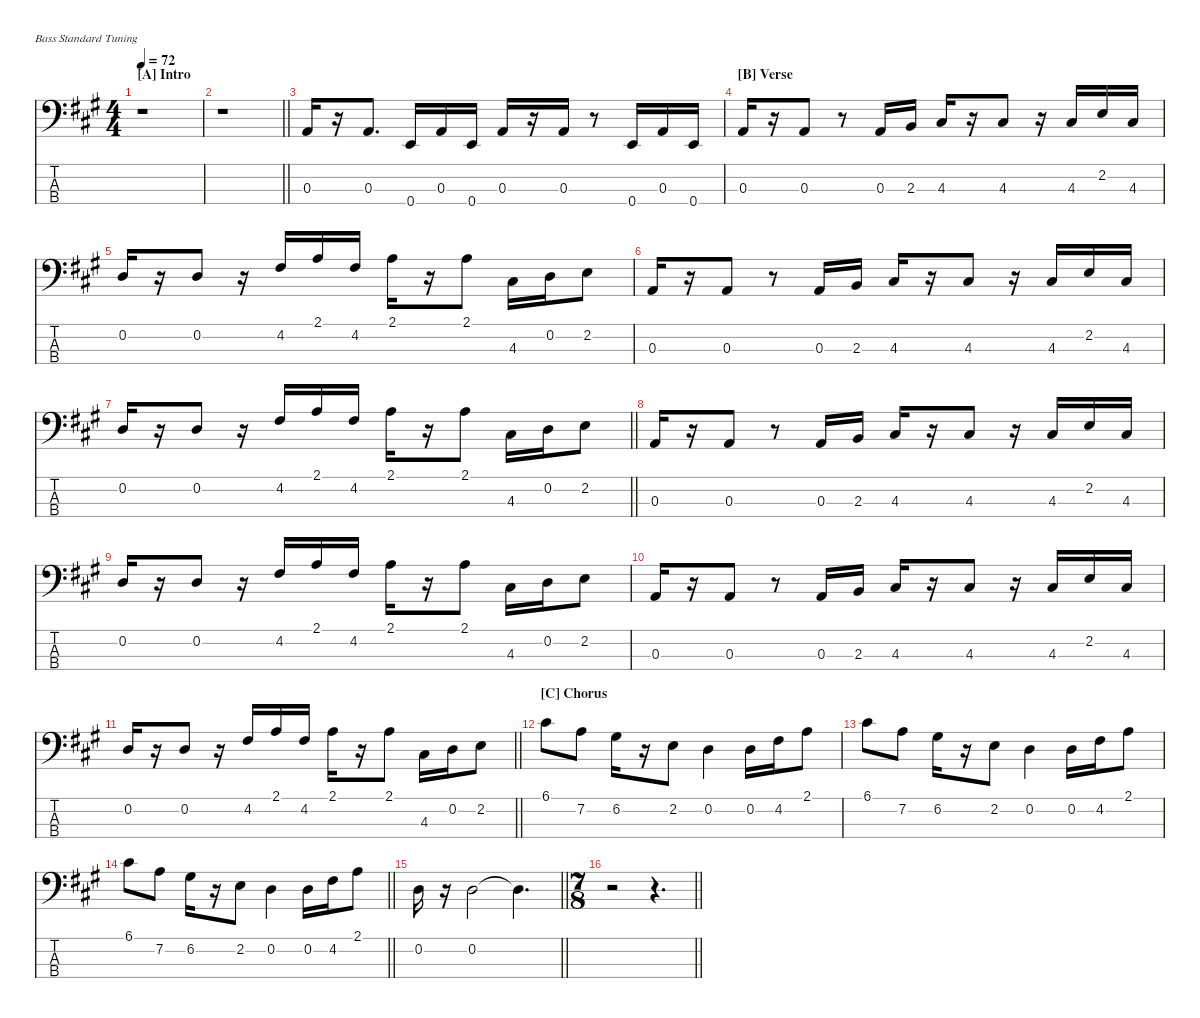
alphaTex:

\hideDynamics
\bracketExtendMode nobrackets
\singleTrackTrackNamePolicy hidden
\multiTrackTrackNamePolicy hidden
\otherSystemsTrackNameOrientation horizontal
\track ("Rick Danko" "E-Bass") {instrument electricbassfinger}
\staff {score tabs}
\tuning (G2 D2 A1 E1)
\ts (4 4)
\beaming (8 2 2 2 2)
\section ("A" "Intro")
\tempo 72
\clef f4
\ks a
r.1{dy mf instrument electricbassfinger beam Down} |
\barLineRight lightlight
r.1{beam Down} |
0.3{acc forcenatural}.16{beam Up} r.16{beam Up} 0.3{acc forcenatural}.8{d beam Up} 0.4{acc forcenatural}.16{beam Up} 0.3{acc forcenatural}.16{beam Up} 0.4{acc forcenatural}.16{beam Up} 0.3{acc forcenatural}.16{beam Up} r.16{beam Up} 0.3{acc forcenatural}.16{beam Up} r.8{beam Up} 0.4{acc forcenatural}.16{beam Up} 0.3{acc forcenatural}.16{beam Up} 0.4{acc forcenatural}.16{beam Up} |
\section ("B" "Verse")
0.3{acc forcenatural}.16{beam Up} r.16{beam Up} 0.3{acc forcenatural}.8{beam Up} r.8{beam Up} 0.3{acc forcenatural}.16{beam Up} 2.3{acc forcenatural}.16{beam Up} 4.3{acc #}.16{beam Up} r.16{beam Up} 4.3{acc #}.8{beam Up} r.16{beam Up} 4.3{acc #}.16{beam Down} 2.2{acc forcenatural}.16{beam Down} 4.3{acc #}.16{beam Down} |
0.2{acc forcenatural}.16{beam Up} r.16{beam Up} 0.2{acc forcenatural}.8{beam Up} r.16{beam Up} 4.2{acc #}.16{beam Down} 2.1{acc forcenatural}.16{beam Down} 4.2{acc #}.16{beam Down} 2.1{acc forcenatural}.16{beam Down} r.16{beam Down} 2.1{acc forcenatural}.8{beam Down} 4.3{acc #}.16{beam Down} 0.2{acc forcenatural}.16{beam Down} 2.2{acc forcenatural}.8{beam Down} |
0.3{acc forcenatural}.16{beam Up} r.16{beam Up} 0.3{acc forcenatural}.8{beam Up} r.8{beam Up} 0.3{acc forcenatural}.16{beam Up} 2.3{acc forcenatural}.16{beam Up} 4.3{acc #}.16{beam Up} r.16{beam Up} 4.3{acc #}.8{beam Up} r.16{beam Up} 4.3{acc #}.16{beam Down} 2.2{acc forcenatural}.16{beam Down} 4.3{acc #}.16{beam Down} |
\barLineRight lightlight
0.2{acc forcenatural}.16{beam Up} r.16{beam Up} 0.2{acc forcenatural}.8{beam Up} r.16{beam Up} 4.2{acc #}.16{beam Down} 2.1{acc forcenatural}.16{beam Down} 4.2{acc #}.16{beam Down} 2.1{acc forcenatural}.16{beam Down} r.16{beam Down} 2.1{acc forcenatural}.8{beam Down} 4.3{acc #}.16{beam Down} 0.2{acc forcenatural}.16{beam Down} 2.2{acc forcenatural}.8{beam Down} |
0.3{acc forcenatural}.16{beam Up} r.16{beam Up} 0.3{acc forcenatural}.8{beam Up} r.8{beam Up} 0.3{acc forcenatural}.16{beam Up} 2.3{acc forcenatural}.16{beam Up} 4.3{acc #}.16{beam Up} r.16{beam Up} 4.3{acc #}.8{beam Up} r.16{beam Up} 4.3{acc #}.16{beam Down} 2.2{acc forcenatural}.16{beam Down} 4.3{acc #}.16{beam Down} |
0.2{acc forcenatural}.16{beam Up} r.16{beam Up} 0.2{acc forcenatural}.8{beam Up} r.16{beam Up} 4.2{acc #}.16{beam Down} 2.1{acc forcenatural}.16{beam Down} 4.2{acc #}.16{beam Down} 2.1{acc forcenatural}.16{beam Down} r.16{beam Down} 2.1{acc forcenatural}.8{beam Down} 4.3{acc #}.16{beam Down} 0.2{acc forcenatural}.16{beam Down} 2.2{acc forcenatural}.8{beam Down} |
0.3{acc forcenatural}.16{beam Up} r.16{beam Up} 0.3{acc forcenatural}.8{beam Up} r.8{beam Up} 0.3{acc forcenatural}.16{beam Up} 2.3{acc forcenatural}.16{beam Up} 4.3{acc #}.16{beam Up} r.16{beam Up} 4.3{acc #}.8{beam Up} r.16{beam Up} 4.3{acc #}.16{beam Down} 2.2{acc forcenatural}.16{beam Down} 4.3{acc #}.16{beam Down} |
\barLineRight lightlight
0.2{acc forcenatural}.16{beam Up} r.16{beam Up} 0.2{acc forcenatural}.8{beam Up} r.16{beam Up} 4.2{acc #}.16{beam Down} 2.1{acc forcenatural}.16{beam Down} 4.2{acc #}.16{beam Down} 2.1{acc forcenatural}.16{beam Down} r.16{beam Down} 2.1{acc forcenatural}.8{beam Down} 4.3{acc #}.16{beam Down} 0.2{acc forcenatural}.16{beam Down} 2.2{acc forcenatural}.8{beam Down} |
\section ("C" "Chorus")
6.1{acc #}.8{beam Down} 7.2{acc forcenatural}.8{beam Down} 6.2{acc #}.16{beam Down} r.16{beam Down} 2.2{acc forcenatural}.8{beam Down} 0.2{acc forcenatural}.4{beam Down} 0.2{acc forcenatural}.16{beam Down} 4.2{acc #}.16{beam Down} 2.1{acc forcenatural}.8{beam Down} |
6.1{acc #}.8{beam Down} 7.2{acc forcenatural}.8{beam Down} 6.2{acc #}.16{beam Down} r.16{beam Down} 2.2{acc forcenatural}.8{beam Down} 0.2{acc forcenatural}.4{beam Down} 0.2{acc forcenatural}.16{beam Down} 4.2{acc #}.16{beam Down} 2.1{acc forcenatural}.8{beam Down} |
\barLineRight lightlight
6.1{acc #}.8{beam Down} 7.2{acc forcenatural}.8{beam Down} 6.2{acc #}.16{beam Down} r.16{beam Down} 2.2{acc forcenatural}.8{beam Down} 0.2{acc forcenatural}.4{beam Down} 0.2{acc forcenatural}.16{beam Down} 4.2{acc #}.16{beam Down} 2.1{acc forcenatural}.8{beam Down} |
\barLineRight lightlight
0.2{acc forcenatural}.16{beam Down} r.16{beam Down} 0.2{acc forcenatural}.2{beam Down} 0.2{t acc forcenatural}.4{d beam Down} |
\ts (7 8)
\beaming (8 3 2 2)
\barLineRight lightlight
r.2{beam Down} r.4{d beam Down}
